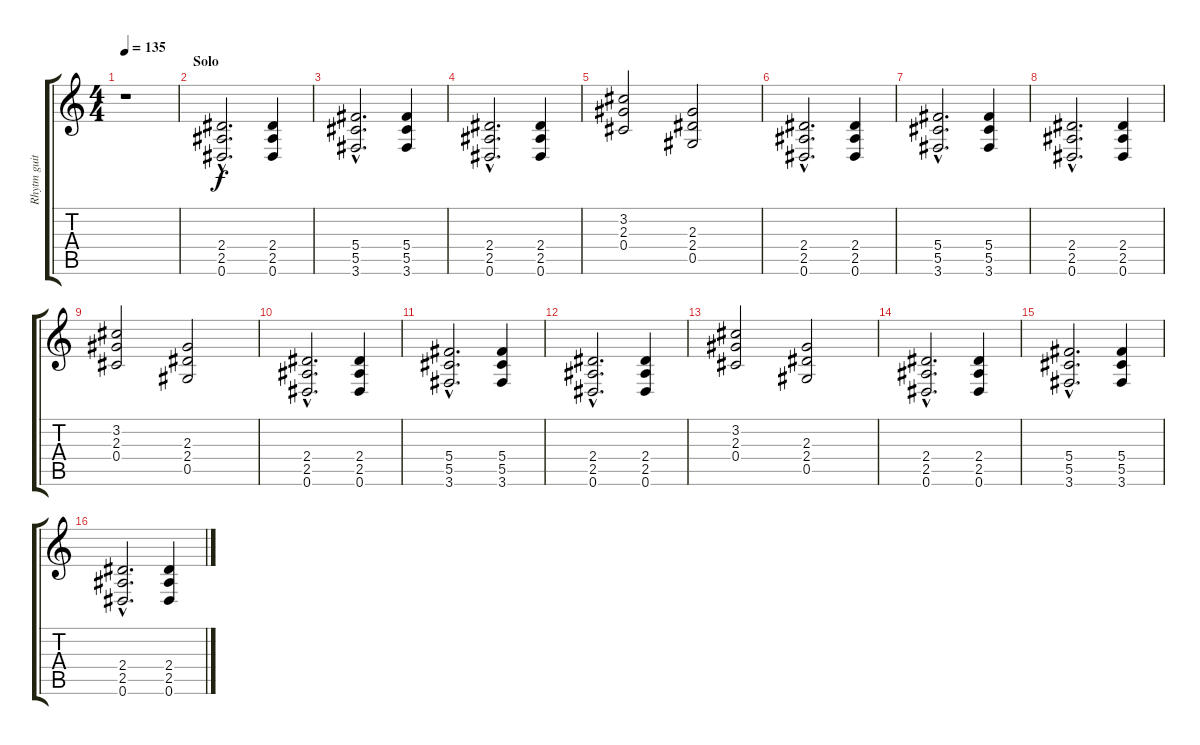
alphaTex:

\track ("Rhytm guitar" "Rhytm guit") {instrument distortionguitar}
\staff {score tabs}
\tuning (Eb4 Bb3 Gb3 Db3 Ab2 Eb2) {hide}
\ts (4 4)
\tempo 135
\clef g2
\ks c
r.1{dy f} |
\section ("" "Solo")
(2.4{hac} 2.5{hac} 0.6{hac}).2{d} (2.4 2.5 0.6).4 |
(5.4{hac} 5.5{hac} 3.6{hac}).2{d} (5.4 5.5 3.6).4 |
(2.4{hac} 2.5{hac} 0.6{hac}).2{d} (2.4 2.5 0.6).4 |
(3.2 2.3 0.4).2 (2.3 2.4 0.5).2 |
(2.4{hac} 2.5{hac} 0.6{hac}).2{d} (2.4 2.5 0.6).4 |
(5.4{hac} 5.5{hac} 3.6{hac}).2{d} (5.4 5.5 3.6).4 |
(2.4{hac} 2.5{hac} 0.6{hac}).2{d} (2.4 2.5 0.6).4 |
(3.2 2.3 0.4).2 (2.3 2.4 0.5).2 |
(2.4{hac} 2.5{hac} 0.6{hac}).2{d} (2.4 2.5 0.6).4 |
(5.4{hac} 5.5{hac} 3.6{hac}).2{d} (5.4 5.5 3.6).4 |
(2.4{hac} 2.5{hac} 0.6{hac}).2{d} (2.4 2.5 0.6).4 |
(3.2 2.3 0.4).2 (2.3 2.4 0.5).2 |
(2.4{hac} 2.5{hac} 0.6{hac}).2{d} (2.4 2.5 0.6).4 |
(5.4{hac} 5.5{hac} 3.6{hac}).2{d} (5.4 5.5 3.6).4 |
(2.4{hac} 2.5{hac} 0.6{hac}).2{d} (2.4 2.5 0.6).4
